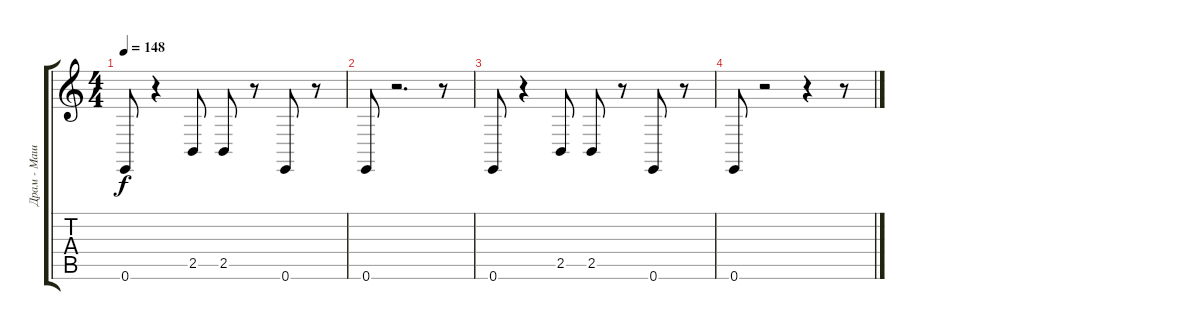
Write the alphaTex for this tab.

\track ("Драм - Машина" "Драм - Маш") {instrument timpani}
\staff {score tabs}
\tuning (E4 B3 G3 D3 A2 E2) {hide}
\ts (4 4)
\tempo 148
\clef g2
\ks c
0.6.8{dy f} r.4 2.5.8 2.5.8 r.8 0.6.8 r.8 |
0.6.8 r.2{d} r.8 |
0.6.8 r.4 2.5.8 2.5.8 r.8 0.6.8 r.8 |
0.6.8 r.2 r.4 r.8
